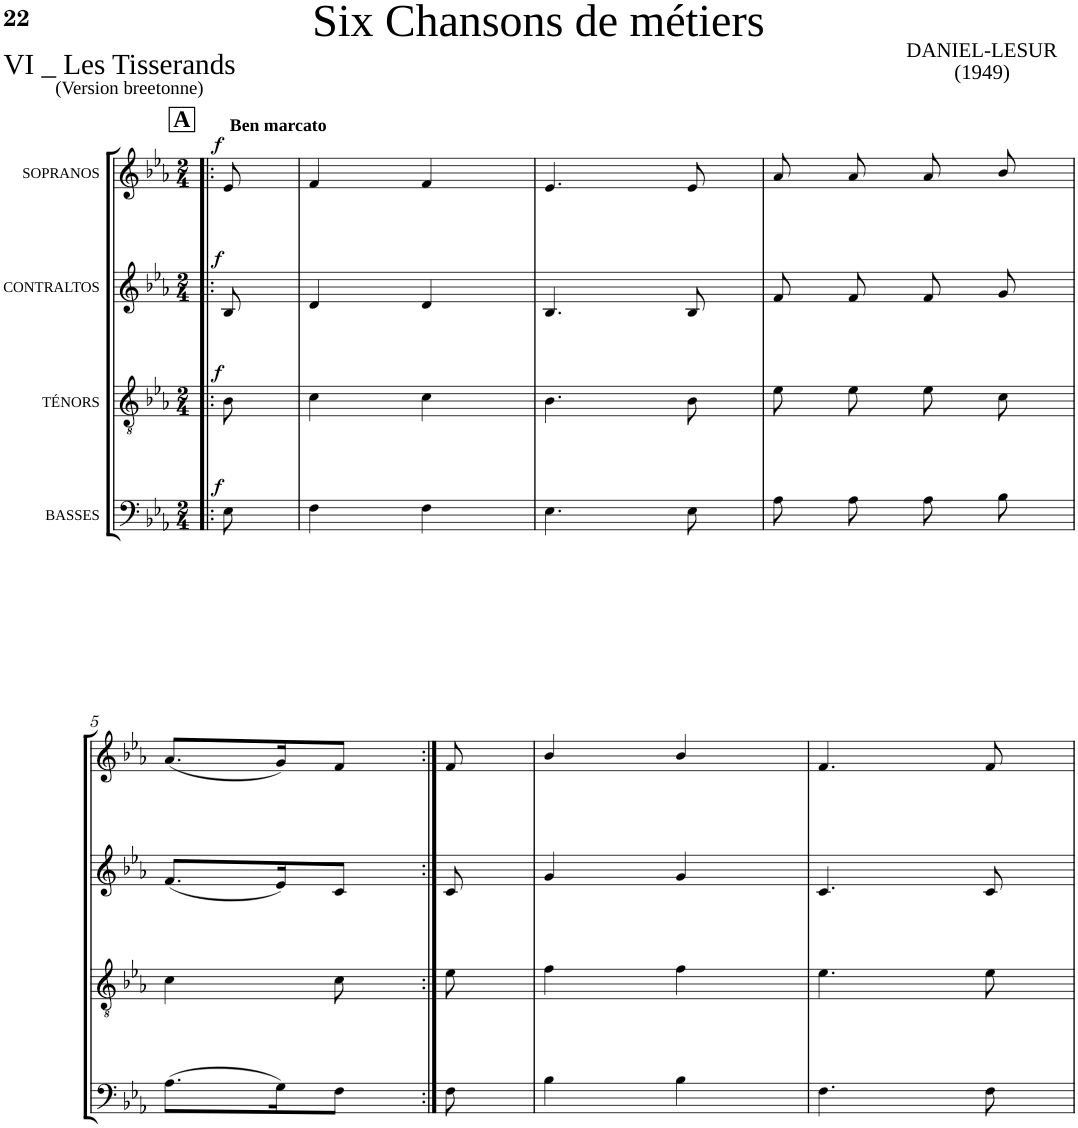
**kern	**dynam	**kern	**dynam	**kern	**dynam	**kern	**dynam	**kern
*part5	*part5	*part4	*part4	*part3	*part3	*part2	*part2	*part1
*staff5	*staff5	*staff4	*staff4	*staff3	*staff3	*staff2	*staff2	*staff1
*I"BASSES	*	*I"TÉNORS	*	*I"CONTRALTOS	*	*I"SOPRANOS	*	*I"Soprano solo
!!LO:PB:g=z
*clefF4	*	*clefGv2	*	*clefG2	*	*clefG2	*	*clefG2
*k[b-e-a-]	*	*k[b-e-a-]	*	*k[b-e-a-]	*	*k[b-e-a-]	*	*k[b-e-a-]
*M2/4	*	*M2/4	*	*M2/4	*	*M2/4	*	*M2/4
!!LO:REH:place=s1:a:B:cj:fs=16:t=A
=1!|:	=1!|:	=1!|:	=1!|:	=1!|:	=1!|:	=1!|:	=1!|:	=1!|:
!	!	!	!	!	!	!	!	!LO:TX:a:B:t=Ben marcato
!	!LO:DY:a	!	!LO:DY:a	!	!LO:DY:a	!	!LO:DY:a	!
8E-\	f	8B-\	f	8B-/	f	8e-/	f	2r
4.ryy	.	4.ryy	.	4.ryy	.	4.ryy	.	.
=2	=2	=2	=2	=2	=2	=2	=2	=2
4F\	.	4c\	.	4d/	.	4f/	.	2r
4F\	.	4c\	.	4d/	.	4f/	.	.
=3	=3	=3	=3	=3	=3	=3	=3	=3
4.E-\	.	4.B-\	.	4.B-/	.	4.e-/	.	2r
8E-\	.	8B-\	.	8B-/	.	8e-/	.	.
=4	=4	=4	=4	=4	=4	=4	=4	=4
8A-\	.	8e-\L	.	8f/	.	8a-/	.	2r
8A-\	.	8e-\J	.	8f/	.	8a-/	.	.
8A-\	.	8e-\L	.	8f/	.	8a-/	.	.
8B-\	.	8c\J	.	8g/	.	8b-/	.	.
!!LO:LB:g=z
=5	=5	=5	=5	=5	=5	=5	=5	=5
(8.A-\L	.	4c\	.	(8.f/L	.	(8.a-/L	.	2r
16G\K)	.	.	.	16e-/K)	.	16g/K)	.	.
8F\J	.	8c\	.	8c/J	.	8f/J	.	.
8ryy	.	8ryy	.	8ryy	.	8ryy	.	.
=6:|!	=6:|!	=6:|!	=6:|!	=6:|!	=6:|!	=6:|!	=6:|!	=6:|!
8F\	.	8e-\	.	8c/	.	8f/	.	2r
4.ryy	.	4.ryy	.	4.ryy	.	4.ryy	.	.
=7	=7	=7	=7	=7	=7	=7	=7	=7
4B-\	.	4f\	.	4g/	.	4b-/	.	2r
4B-\	.	4f\	.	4g/	.	4b-/	.	.
=8	=8	=8	=8	=8	=8	=8	=8	=8
4.F\	.	4.e-\	.	4.c/	.	4.f/	.	2r
8F\	.	8e-\	.	8c/	.	8f/	.	.
=	=	=	=	=	=	=	=	=
*-	*-	*-	*-	*-	*-	*-	*-	*-
